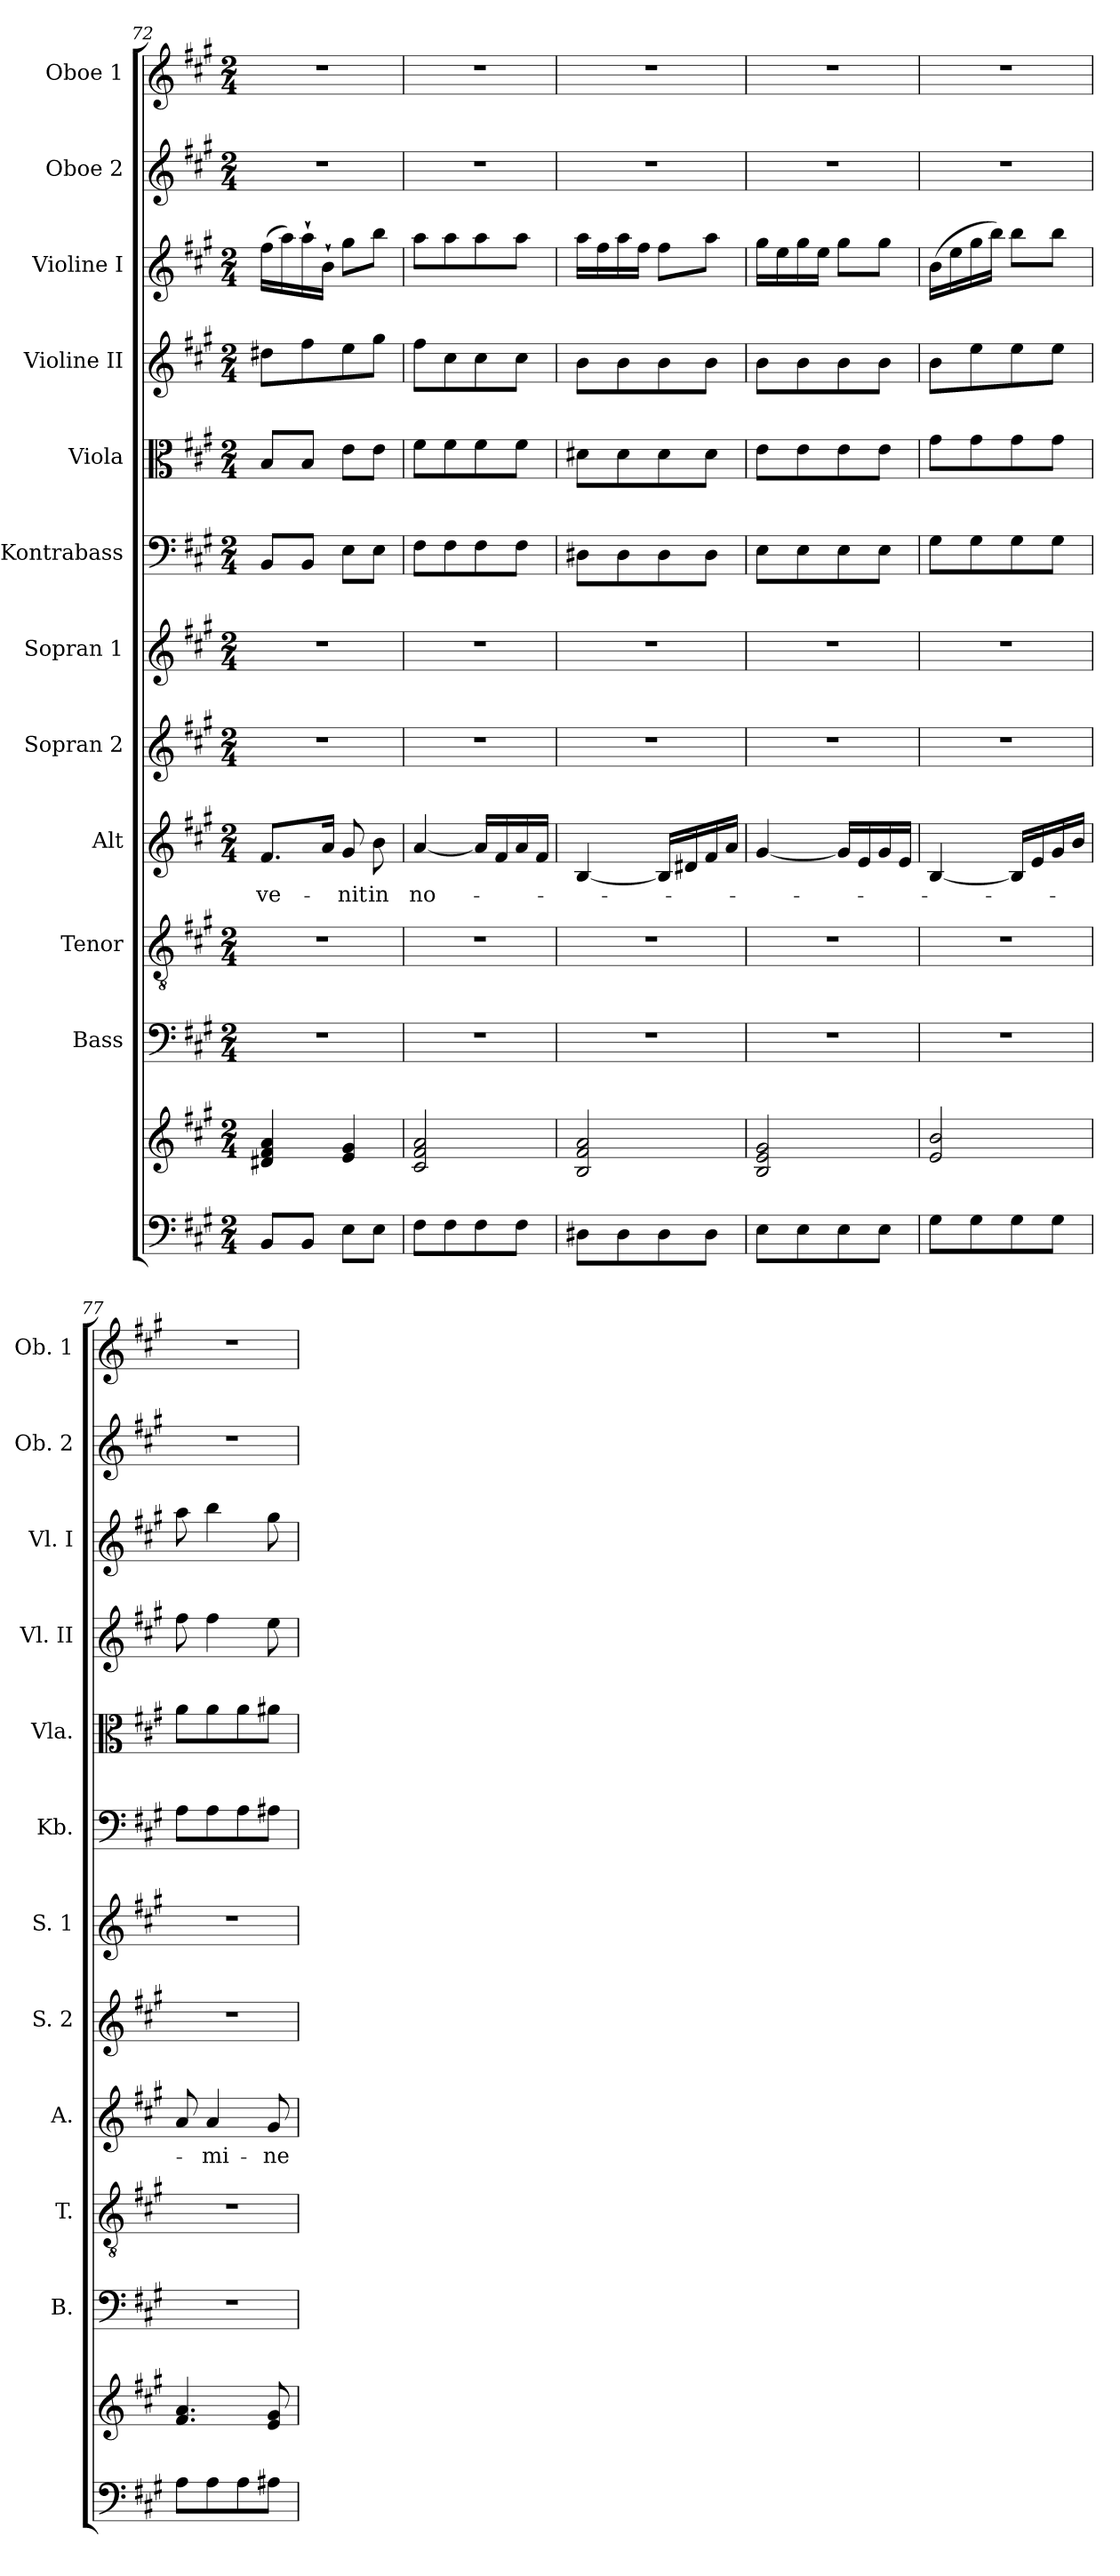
**kern	**kern	**kern	**kern	**kern	**text	**kern	**kern	**kern	**kern	**kern	**kern	**kern	**kern
*part12	*part12	*part11	*part10	*part9	*part9	*part8	*part7	*part6	*part5	*part4	*part3	*part2	*part1
*staff13	*staff12	*staff11	*staff10	*staff9	*staff9	*staff8	*staff7	*staff6	*staff5	*staff4	*staff3	*staff2	*staff1
*	*	*I"Bass	*I"Tenor	*I"Alt	*	*I"Sopran 2	*I"Sopran 1	*I"Kontrabass	*I"Viola	*I"Violine II	*I"Violine I	*I"Oboe 2	*I"Oboe 1
*	*	*I'B.	*I'T.	*I'A.	*	*I'S. 2	*I'S. 1	*I'Kb.	*I'Vla.	*I'Vl. II	*I'Vl. I	*I'Ob. 2	*I'Ob. 1
*clefF4	*clefG2	*clefF4	*clefGv2	*clefG2	*	*clefG2	*clefG2	*clefF4	*clefC3	*clefG2	*clefG2	*clefG2	*clefG2
*	*	*	*	*	*	*	*	*ITrd7c12	*	*	*	*	*
*k[f#c#g#]	*k[f#c#g#]	*k[f#c#g#]	*k[f#c#g#]	*k[f#c#g#]	*	*k[f#c#g#]	*k[f#c#g#]	*k[f#c#g#]	*k[f#c#g#]	*k[f#c#g#]	*k[f#c#g#]	*k[f#c#g#]	*k[f#c#g#]
*A:	*A:	*A:	*A:	*A:	*	*A:	*A:	*A:	*A:	*A:	*A:	*A:	*A:
*M2/4	*M2/4	*M2/4	*M2/4	*M2/4	*	*M2/4	*M2/4	*M2/4	*M2/4	*M2/4	*M2/4	*M2/4	*M2/4
=72	=72	=72	=72	=72	=72	=72	=72	=72	=72	=72	=72	=72	=72
!	!	!	!	!	!LO:LY:b	!	!	!	!	!	!	!	!
8BB/L	4d#X/ 4f#/ 4a/	2r	2r	8.f#/L	ve-	2r	2r	8BBB/L	8B/L	8dd#X\L	(>16ff#\LL	2r	2r
.	.	.	.	.	.	.	.	.	.	.	16aa\)	.	.
8BB/J	.	.	.	.	.	.	.	8BBB/J	8B/J	8ff#\	16aa`>\	.	.
.	.	.	.	16a/Jk	.	.	.	.	.	.	16b`>\JJ	.	.
!	!	!	!	!	!LO:LY:b	!	!	!	!	!	!	!	!
8E\L	4e/ 4g#/	.	.	8g#/	-nit	.	.	8EE\L	8e\L	8ee\	8gg#\L	.	.
!	!	!	!	!	!LO:LY:b	!	!	!	!	!	!	!	!
8E\J	.	.	.	8b\	in	.	.	8EE\J	8e\J	8gg#\J	8bb\J	.	.
!!LO:PB:g=z
=73	=73	=73	=73	=73	=73	=73	=73	=73	=73	=73	=73	=73	=73
!	!	!	!	!	!LO:LY:b	!	!	!	!	!	!	!	!
8F#\L	2c#/ 2f#/ 2a/	2r	2r	[4a/	no-	2r	2r	8FF#\L	8f#\L	8ff#\L	8aa\L	2r	2r
8F#\	.	.	.	.	.	.	.	8FF#\	8f#\	8cc#\	8aa\	.	.
8F#\	.	.	.	16a/LL]	.	.	.	8FF#\	8f#\	8cc#\	8aa\	.	.
.	.	.	.	16f#/	.	.	.	.	.	.	.	.	.
8F#\J	.	.	.	16a/	.	.	.	8FF#\J	8f#\J	8cc#\J	8aa\J	.	.
.	.	.	.	16f#/JJ	.	.	.	.	.	.	.	.	.
=74	=74	=74	=74	=74	=74	=74	=74	=74	=74	=74	=74	=74	=74
8D#X\L	2B/ 2f#/ 2a/	2r	2r	[4B/	.	2r	2r	8DD#X\L	8d#X\L	8b\L	16aa\LL	2r	2r
.	.	.	.	.	.	.	.	.	.	.	16ff#\	.	.
8D#\	.	.	.	.	.	.	.	8DD#\	8d#\	8b\	16aa\	.	.
.	.	.	.	.	.	.	.	.	.	.	16ff#\JJ	.	.
8D#\	.	.	.	16B/LL]	.	.	.	8DD#\	8d#\	8b\	8ff#\L	.	.
.	.	.	.	16d#X/	.	.	.	.	.	.	.	.	.
8D#\J	.	.	.	16f#/	.	.	.	8DD#\J	8d#\J	8b\J	8aa\J	.	.
.	.	.	.	16a/JJ	.	.	.	.	.	.	.	.	.
=75	=75	=75	=75	=75	=75	=75	=75	=75	=75	=75	=75	=75	=75
8E\L	2B/ 2e/ 2g#/	2r	2r	[4g#/	.	2r	2r	8EE\L	8e\L	8b\L	16gg#\LL	2r	2r
.	.	.	.	.	.	.	.	.	.	.	16ee\	.	.
8E\	.	.	.	.	.	.	.	8EE\	8e\	8b\	16gg#\	.	.
.	.	.	.	.	.	.	.	.	.	.	16ee\JJ	.	.
8E\	.	.	.	16g#/LL]	.	.	.	8EE\	8e\	8b\	8gg#\L	.	.
.	.	.	.	16e/	.	.	.	.	.	.	.	.	.
8E\J	.	.	.	16g#/	.	.	.	8EE\J	8e\J	8b\J	8gg#\J	.	.
.	.	.	.	16e/JJ	.	.	.	.	.	.	.	.	.
=76	=76	=76	=76	=76	=76	=76	=76	=76	=76	=76	=76	=76	=76
8G#\L	2e/ 2b/	2r	2r	[4B/	.	2r	2r	8GG#\L	8g#\L	8b\L	(>16b\LL	2r	2r
.	.	.	.	.	.	.	.	.	.	.	16ee\	.	.
8G#\	.	.	.	.	.	.	.	8GG#\	8g#\	8ee\	16gg#\	.	.
.	.	.	.	.	.	.	.	.	.	.	16bb\JJ)	.	.
8G#\	.	.	.	16B/LL]	.	.	.	8GG#\	8g#\	8ee\	8bb\L	.	.
.	.	.	.	16e/	.	.	.	.	.	.	.	.	.
8G#\J	.	.	.	16g#/	.	.	.	8GG#\J	8g#\J	8ee\J	8bb\J	.	.
.	.	.	.	16b/JJ	.	.	.	.	.	.	.	.	.
=77	=77	=77	=77	=77	=77	=77	=77	=77	=77	=77	=77	=77	=77
8A\L	4.f#/ 4.a/	2r	2r	8a/	.	2r	2r	8AA\L	8a\L	8ff#\	8aa\	2r	2r
!	!	!	!	!	!LO:LY:b	!	!	!	!	!	!	!	!
8A\	.	.	.	4a/	-mi-	.	.	8AA\	8a\	4ff#\	4bb\	.	.
8A\	.	.	.	.	.	.	.	8AA\	8a\	.	.	.	.
!	!	!	!	!	!LO:LY:b	!	!	!	!	!	!	!	!
8A#X\J	8e/ 8g#/	.	.	8g#/	-ne	.	.	8AA#X\J	8a#X\J	8ee\	8gg#\	.	.
=	=	=	=	=	=	=	=	=	=	=	=	=	=
*-	*-	*-	*-	*-	*-	*-	*-	*-	*-	*-	*-	*-	*-
